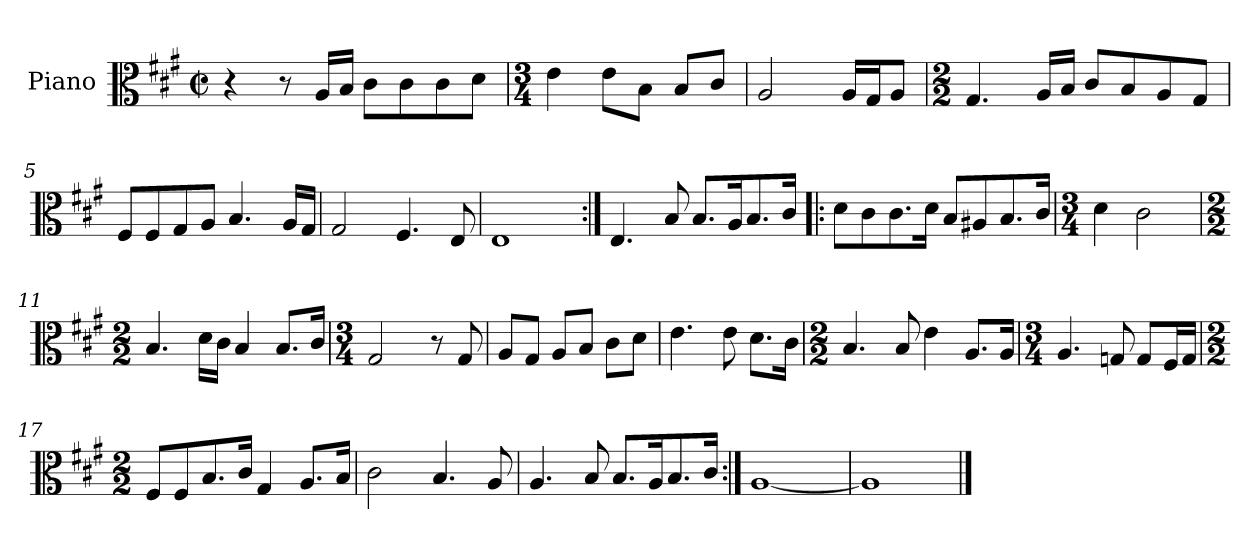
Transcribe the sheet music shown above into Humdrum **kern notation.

**kern
*part1
*staff1
*I"Piano
*I'Pno.
*clefC3
*k[f#c#g#]
*M2/2
*met(c|)
=1
4r
8r
16A/LL
16B/JJ
8c#\L
8c#\
8c#\
8d\J
=2
*M3/4
4e\
8e\L
8B\J
8B/L
8c#/J
=3
2A/
16A/LL
16G#/J
8A/J
=4
*M2/2
4.G#/
16A/LL
16B/JJ
8c#/L
8B/
8A/
8G#/J
=5
8F#/L
8F#/
8G#/
8A/J
4.B/
16A/LL
16G#/JJ
=6
2G#/
4.F#/
8E/
!!LO:LB:g=z
=7
1E
=8:|!
4.E/
8B/
8.B/L
16A/K
8.B/
16c#/Jk
=9!|:
8d\L
8c#\
8.c#\
16d\Jk
8B/L
8A#X/
8.B/
16c#/Jk
=10
*M3/4
4d\
2c#\
=11
*M2/2
4.B/
16d\LL
16c#\JJ
4B/
8.B/L
16c#/Jk
=12
*M3/4
2G#/
8r
8G#/
!!LO:LB:g=z
=13
8A/L
8G#/J
8A/L
8B/J
8c#\L
8d\J
=14
4.e\
8e\
8.d\L
16c#\Jk
=15
*M2/2
4.B/
8B/
4e\
8.A/L
16A/Jk
=16
*M3/4
4.A/
8Gn/
8G/L
16F#/L
16G/JJ
=17
*M2/2
8F#/L
8F#/
8.B/
16c#/Jk
4G#/
8.A/L
16B/Jk
=18
2c#\
4.B/
8A/
!!LO:LB:g=z
=19
4.A/
8B/
8.B/L
16A/K
8.B/
16c#/Jk
=20:|!
[1A
=21
1A]
==
*-
